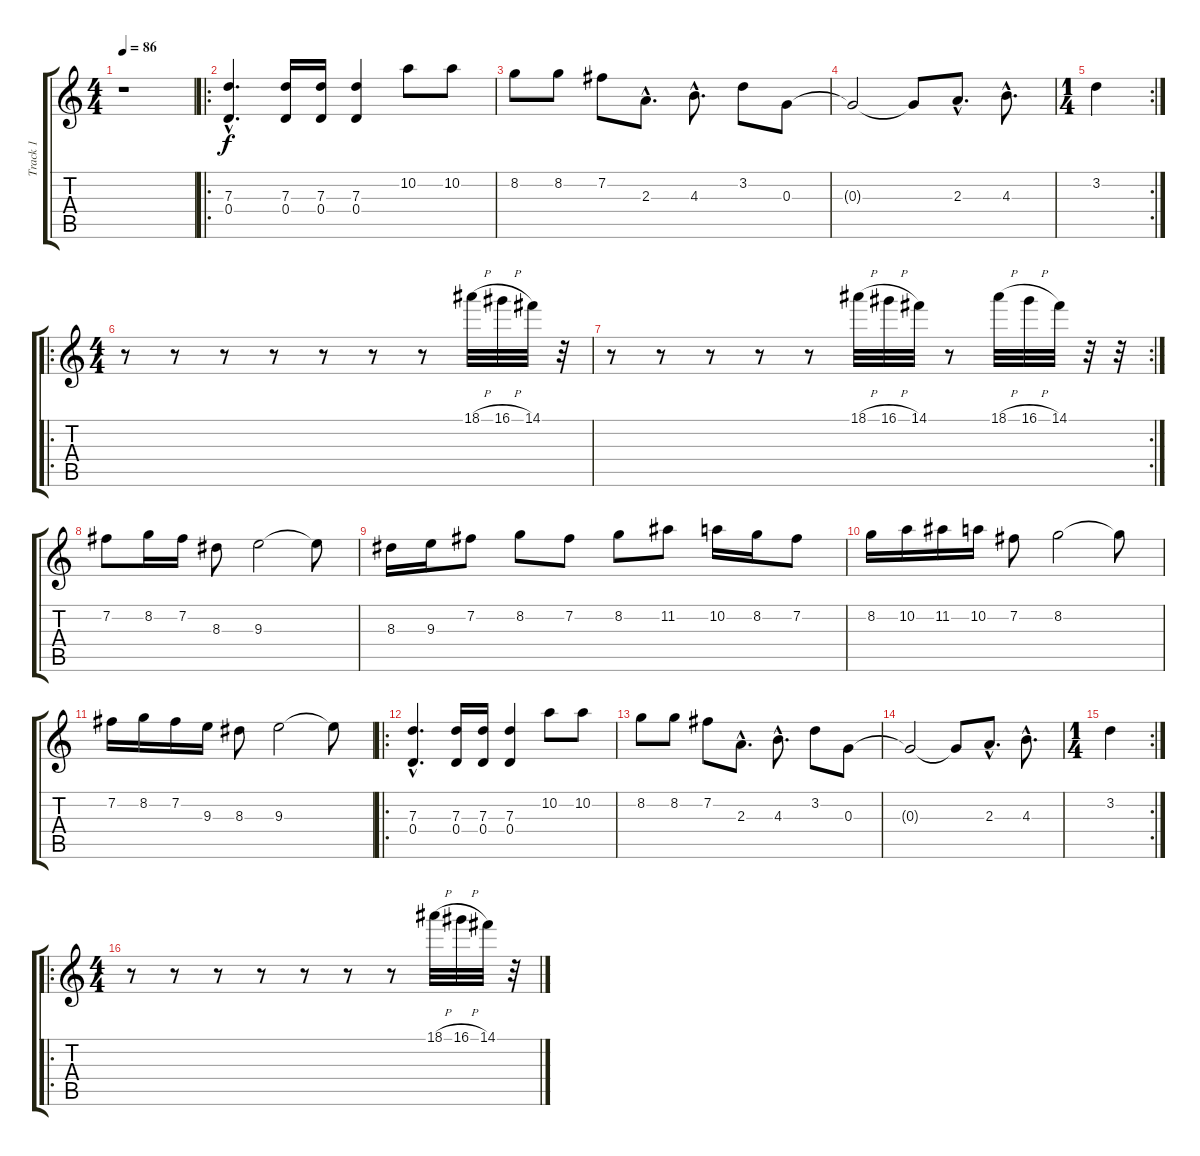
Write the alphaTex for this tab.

\track ("Track 1" "Track 1") {instrument distortionguitar}
\staff {score tabs}
\tuning (E4 B3 G3 D3 A2 E2) {hide}
\ts (4 4)
\tempo 86
\clef g2
\ks c
r.1{dy f} |
\ro
(7.3{hac} 0.4{hac}).4{d} (7.3 0.4).16 (7.3 0.4).16 (7.3 0.4).4 10.2.8 10.2.8 |
8.2.8 8.2.8 7.2.8 2.3{hac}.8{d} 4.3{hac}.8{d} 3.2.8 0.3.8 |
0.3{t}.2 0.3{t}.8 2.3{hac}.8{d} 4.3{hac}.8{d} |
\rc 2
\ts (1 4)
3.2.4 |
\ro
\ts (4 4)
r.8 r.8 r.8 r.8 r.8 r.8 r.8 18.1{h}.32 16.1{h}.32 14.1.32 r.32 |
\rc 2
r.8 r.8 r.8 r.8 r.8 18.1{h}.32 16.1{h}.32 14.1.32 r.8 18.1{h}.32 16.1{h}.32 14.1.32 r.32 r.32 |
7.2.8 8.2.16 7.2.16 8.3.8 9.3.2 9.3{t}.8 |
8.3.16 9.3.16 7.2.8 8.2.8 7.2.8 8.2.8 11.2.8 10.2.16 8.2.16 7.2.8 |
8.2.16 10.2.16 11.2.16 10.2.16 7.2.8 8.2.2 8.2{t}.8 |
7.2.16 8.2.16 7.2.16 9.3.16 8.3.8 9.3.2 9.3{t}.8 |
\ro
(7.3{hac} 0.4{hac}).4{d} (7.3 0.4).16 (7.3 0.4).16 (7.3 0.4).4 10.2.8 10.2.8 |
8.2.8 8.2.8 7.2.8 2.3{hac}.8{d} 4.3{hac}.8{d} 3.2.8 0.3.8 |
0.3{t}.2 0.3{t}.8 2.3{hac}.8{d} 4.3{hac}.8{d} |
\rc 2
\ts (1 4)
3.2.4 |
\ro
\ts (4 4)
r.8 r.8 r.8 r.8 r.8 r.8 r.8 18.1{h}.32 16.1{h}.32 14.1.32 r.32
